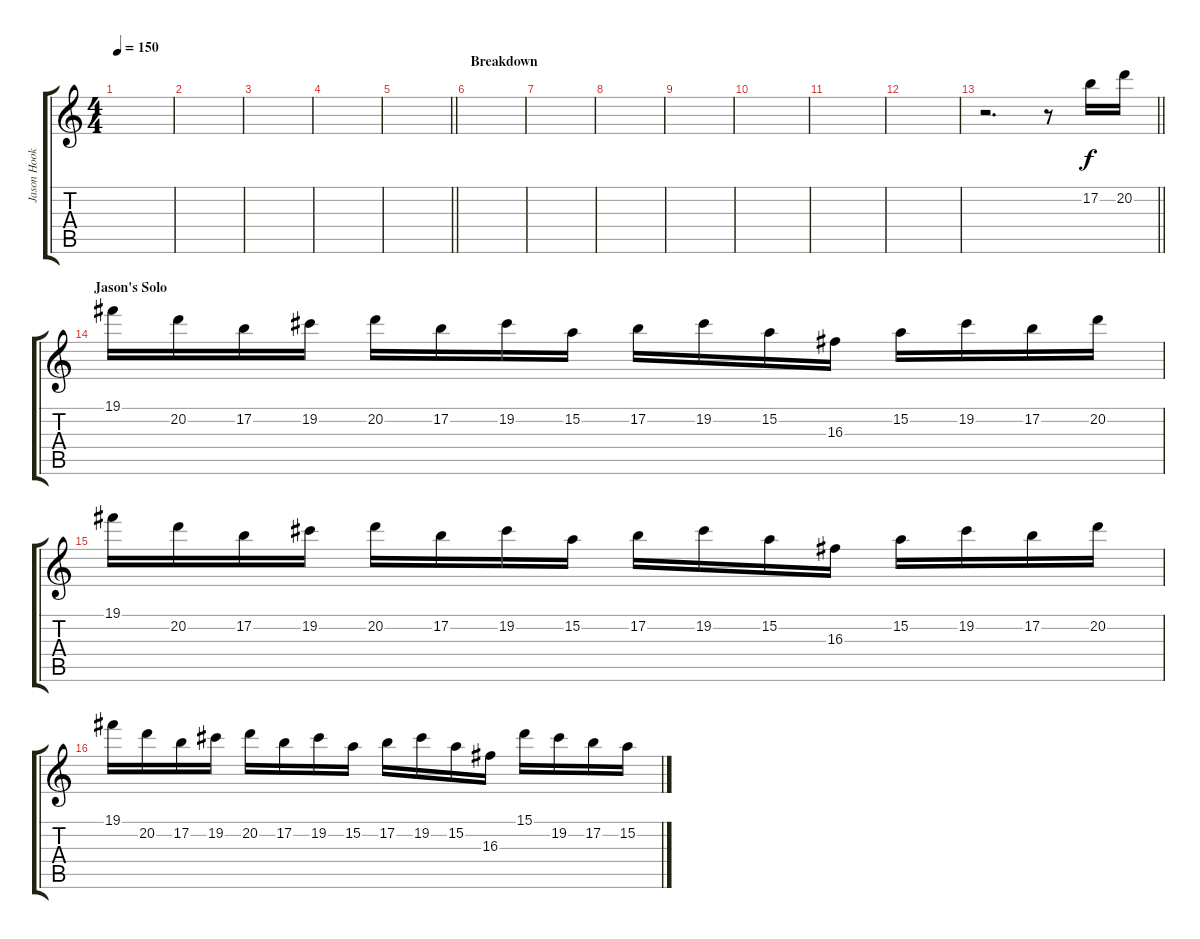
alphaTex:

\track ("Jason Hook – Lead Guitar 2" "Jason Hook") {instrument distortionguitar}
\staff {score tabs}
\tuning (B3 Gb3 D3 A2 E2 B1) {hide}
\ts (4 4)
\tempo 150
\clef g2
\ks c
|
|
|
|
\barLineRight lightlight
|
\section ("" "Breakdown")
|
|
|
|
|
|
|
\barLineRight lightlight
r.2{d txt ""} r.8 17.2.16 20.2.16 |
\section ("" "Jason's Solo")
19.1.16 20.2.16 17.2.16 19.2.16 20.2.16 17.2.16 19.2.16 15.2.16 17.2.16 19.2.16 15.2.16 16.3.16 15.2.16 19.2.16 17.2.16 20.2.16 |
19.1.16 20.2.16 17.2.16 19.2.16 20.2.16 17.2.16 19.2.16 15.2.16 17.2.16 19.2.16 15.2.16 16.3.16 15.2.16 19.2.16 17.2.16 20.2.16 |
19.1.16 20.2.16 17.2.16 19.2.16 20.2.16 17.2.16 19.2.16 15.2.16 17.2.16 19.2.16 15.2.16 16.3.16 15.1.16 19.2.16 17.2.16 15.2.16
